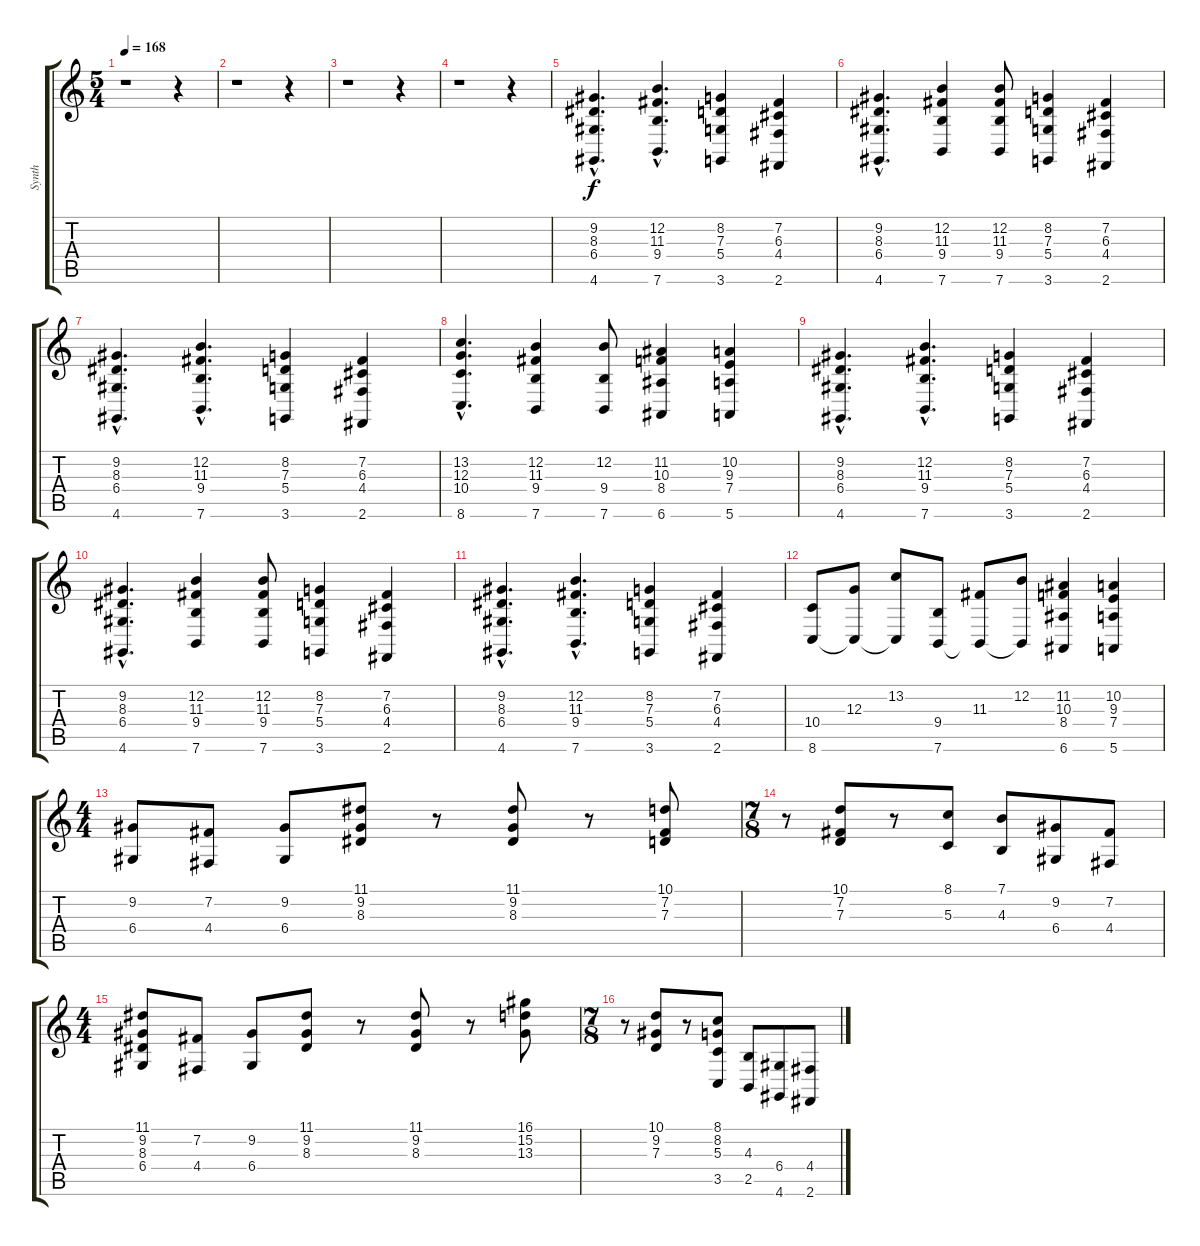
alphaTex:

\track ("Synth" "Synth") {instrument rockorgan}
\staff {score tabs}
\tuning (E4 B3 G3 D3 A2 E2) {hide}
\ts (5 4)
\tempo 168
\clef g2
\ks c
r.1{dy f instrument rockorgan} r.4 |
r.1 r.4 |
r.1 r.4 |
r.1 r.4 |
(9.2{hac} 8.3{hac} 6.4{hac} 4.6{hac}).4{d volume 9 instrument percussiveorgan} (12.2{hac} 11.3{hac} 9.4{hac} 7.6{hac}).4{d} (8.2 7.3 5.4 3.6).4 (7.2 6.3 4.4 2.6).4 |
(9.2{hac} 8.3{hac} 6.4{hac} 4.6{hac}).4{d} (12.2 11.3 9.4 7.6).4 (12.2 11.3 9.4 7.6).8 (8.2 7.3 5.4 3.6).4 (7.2 6.3 4.4 2.6).4 |
(9.2{hac} 8.3{hac} 6.4{hac} 4.6{hac}).4{d} (12.2{hac} 11.3{hac} 9.4{hac} 7.6{hac}).4{d} (8.2 7.3 5.4 3.6).4 (7.2 6.3 4.4 2.6).4 |
(13.2{hac} 12.3{hac} 10.4{hac} 8.6{hac}).4{d} (12.2 11.3 9.4 7.6).4 (12.2 9.4 7.6).8 (11.2 10.3 8.4 6.6).4 (10.2 9.3 7.4 5.6).4 |
(9.2{hac} 8.3{hac} 6.4{hac} 4.6{hac}).4{d volume 11 instrument rockorgan} (12.2{hac} 11.3{hac} 9.4{hac} 7.6{hac}).4{d} (8.2 7.3 5.4 3.6).4 (7.2 6.3 4.4 2.6).4 |
(9.2{hac} 8.3{hac} 6.4{hac} 4.6{hac}).4{d} (12.2 11.3 9.4 7.6).4 (12.2 11.3 9.4 7.6).8 (8.2 7.3 5.4 3.6).4 (7.2 6.3 4.4 2.6).4 |
(9.2{hac} 8.3{hac} 6.4{hac} 4.6{hac}).4{d} (12.2{hac} 11.3{hac} 9.4{hac} 7.6{hac}).4{d} (8.2 7.3 5.4 3.6).4 (7.2 6.3 4.4 2.6).4 |
(10.4 8.6).8 (12.3 8.6{t}).8 (13.2 8.6{t}).8 (9.4 7.6).8 (11.3 7.6{t}).8 (12.2 7.6{t}).8 (11.2 10.3 8.4 6.6).4 (10.2 9.3 7.4 5.6).4 |
\ts (4 4)
(9.2 6.4).8{volume 13 instrument rockorgan} (7.2 4.4).8 (9.2 6.4).8 (11.1 9.2 8.3).8 r.8 (11.1 9.2 8.3).8 r.8 (10.1 7.2 7.3).8 |
\ts (7 8)
r.8 (10.1 7.2 7.3).8 r.8 (8.1 5.3).8 (7.1 4.3).8 (9.2 6.4).8 (7.2 4.4).8 |
\ts (4 4)
(11.1 9.2 8.3 6.4).8 (7.2 4.4).8 (9.2 6.4).8 (11.1 9.2 8.3).8 r.8 (11.1 9.2 8.3).8 r.8 (16.1 15.2 13.3).8 |
\ts (7 8)
r.8 (10.1 9.2 7.3).8 r.8 (8.1 8.2 5.3 3.5).8 (4.3 2.5).8 (6.4 4.6).8 (4.4 2.6).8
